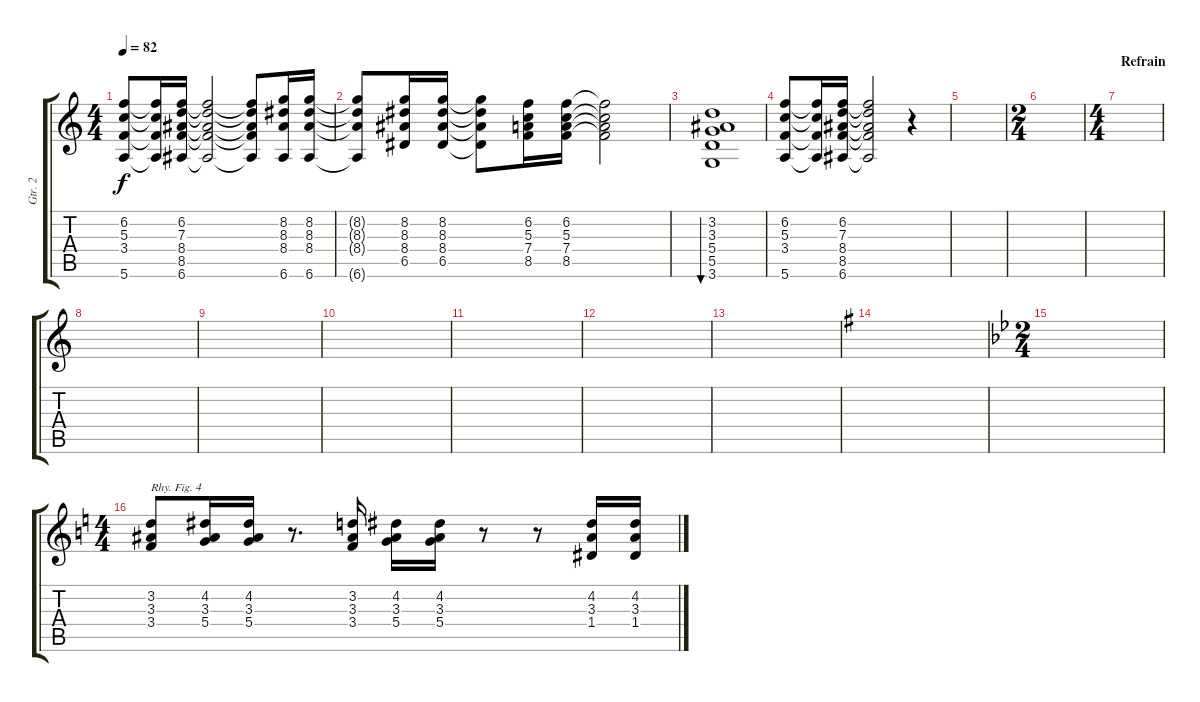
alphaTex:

\track ("Gtr. 2" "Gtr. 2") {instrument electricguitarclean}
\staff {score tabs}
\tuning (E4 B3 G3 D3 A2 E2) {hide}
\ts (4 4)
\tempo 82
\clef g2
\ks c
(6.2 5.3 3.4 5.6).8{dy f} (6.2{t} 5.3{t} 3.4{t} 5.6{t}).16 (6.2 7.3 8.4 8.5 6.6).16 (6.2{t} 7.3{t} 8.4{t} 8.5{t} 6.6{t}).2 (6.2{t} 7.3{t} 8.4{t} 8.5{t} 6.6{t}).8 (8.2 8.3 8.4 6.6).16 (8.2 8.3 8.4 6.6).16 |
(8.2{t} 8.3{t} 8.4{t} 6.6{t}).8 (8.2 8.3 8.4 6.5).16 (8.2 8.3 8.4 6.5).16 (8.2{t} 8.3{t} 8.4{t} 6.5{t}).8 (6.2 5.3 7.4 8.5).16 (6.2 5.3 7.4 8.5).16 (6.2{t} 5.3{t} 7.4{t} 8.5{t}).2 |
(3.2 3.3 5.4 5.5 3.6).1{bu 60} |
(6.2 5.3 3.4 5.6).8 (6.2{t} 5.3{t} 3.4{t} 5.6{t}).16 (6.2 7.3 8.4 8.5 6.6).16 (6.2{t} 7.3{t} 8.4{t} 8.5{t} 6.6{t}).2 r.4 |
|
\ts (2 4)
|
\ts (4 4)
\section ("" "Refrain")
|
|
|
|
|
|
|
\ks g
|
\ts (2 4)
\ks bb
|
\ts (4 4)
\ks c
(3.2 3.3 3.4).8{txt "Rhy. Fig. 4"} (4.2 3.3 5.4).16 (4.2 3.3 5.4).16 r.8{d} (3.2 3.3 3.4).16 (4.2 3.3 5.4).16 (4.2 3.3 5.4).16 r.8 r.8 (4.2 3.3 1.4).16 (4.2 3.3 1.4).16
